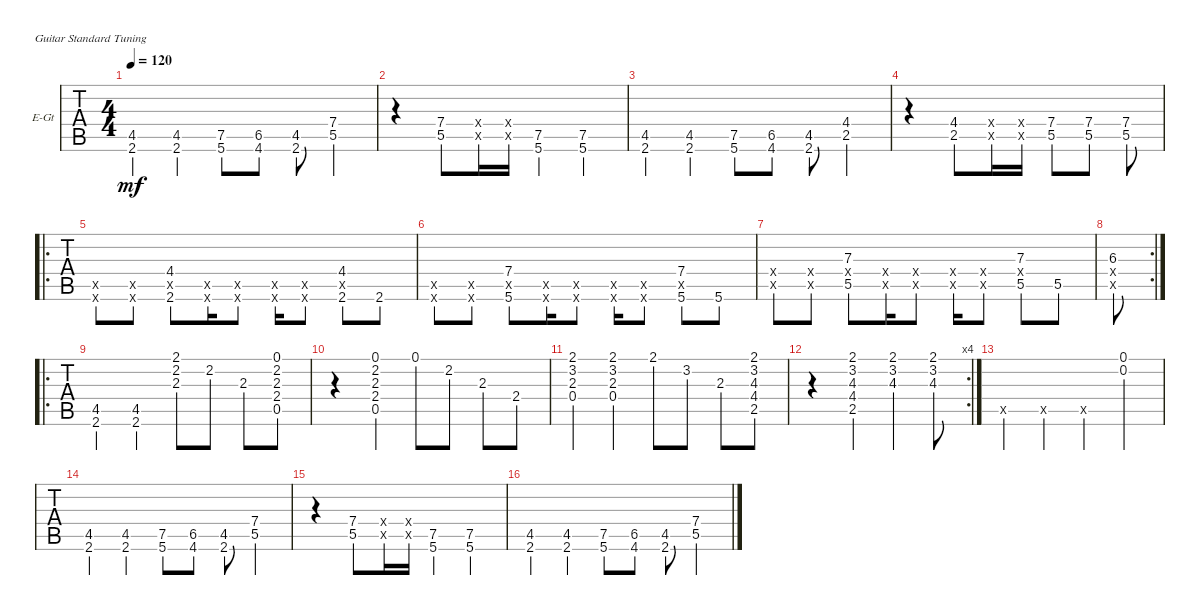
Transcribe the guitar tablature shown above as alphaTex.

\defaultSystemsLayout 4
\bracketExtendMode groupsimilarinstruments
\firstSystemTrackNameOrientation horizontal
\otherSystemsTrackNameOrientation horizontal
\track ("Electric Guitar" "E-Gt") {instrument electricguitarclean}
\staff {tabs}
\tuning (E4 B3 G3 D3 A2 E2)
\ts (4 4)
\tempo 120
\clef g2
\ks c
(2.6 4.5).4{dy mf} (2.6 4.5).4 (5.6 7.5).8 (4.6 6.5).8 (2.6 4.5).8 (5.5 7.4).4 |
r.4 (5.5 7.4).8 (0.5{x} 0.4{x}).16 (0.5{x} 0.4{x}).16 (5.6 7.5).4 (5.6 7.5).4 |
(2.6 4.5).4 (2.6 4.5).4 (5.6 7.5).8 (4.6 6.5).8 (2.6 4.5).8 (2.5 4.4).4 |
r.4 (2.5 4.4).8 (0.5{x} 0.4{x}).16 (0.5{x} 0.4{x}).16 (5.5 7.4).8 (5.5 7.4).8 (5.5 7.4).8 |
\ro
(2.6{x} 0.5{x}).8 (2.6{x} 0.5{x}).8 (2.6 4.4 0.5{x}).8 (2.6{x} 0.5{x}).16 (2.6{x} 0.5{x}).8 (2.6{x} 0.5{x}).16 (2.6{x} 0.5{x}).8 (2.6 4.4 0.5{x}).8 2.6.8 |
(5.6{x} 0.5{x}).8 (5.6{x} 0.5{x}).8 (5.6 7.4 0.5{x}).8 (5.6{x} 0.5{x}).16 (5.6{x} 0.5{x}).8 (5.6{x} 0.5{x}).16 (5.6{x} 0.5{x}).8 (5.6 7.4 0.5{x}).8 5.6.8 |
(5.5{x} 0.4{x}).8 (5.5{x} 0.4{x}).8 (5.5 7.3 0.4{x}).8 (5.5{x} 0.4{x}).16 (5.5{x} 0.4{x}).8 (5.5{x} 0.4{x}).16 (5.5{x} 0.4{x}).8 (5.5 7.3 0.4{x}).8 5.5.8 |
\rc 2
(4.5{x} 0.4{x} 6.3).8 |
\ro
(2.6 4.5).4 (2.6 4.5).4 (2.1 2.2 2.3).8 2.2.8 2.3.8 (2.4 2.3 2.2 0.1 0.5).8 |
r.4 (2.4 2.3 2.2 0.1 0.5).4 0.1.8 2.2.8 2.3.8 2.4.8 |
(0.4 2.3 3.2 2.1).4 (0.4 2.3 3.2 2.1).4 2.1.8 3.2.8 2.3.8 (4.4 4.3 3.2 2.1 2.5).8 |
\rc 4
r.4 (4.4 4.3 3.2 2.1 2.5).4 (2.1 3.2 4.3).4 (2.1 3.2 4.3).8 |
0.5{x}.4 0.5{x}.4 0.5{x}.4 (0.1 0.2).4 |
(2.6 4.5).4 (2.6 4.5).4 (5.6 7.5).8 (4.6 6.5).8 (2.6 4.5).8 (5.5 7.4).4 |
r.4 (5.5 7.4).8 (0.5{x} 0.4{x}).16 (0.5{x} 0.4{x}).16 (5.6 7.5).4 (5.6 7.5).4 |
(2.6 4.5).4 (2.6 4.5).4 (5.6 7.5).8 (4.6 6.5).8 (2.6 4.5).8 (5.5 7.4).4
